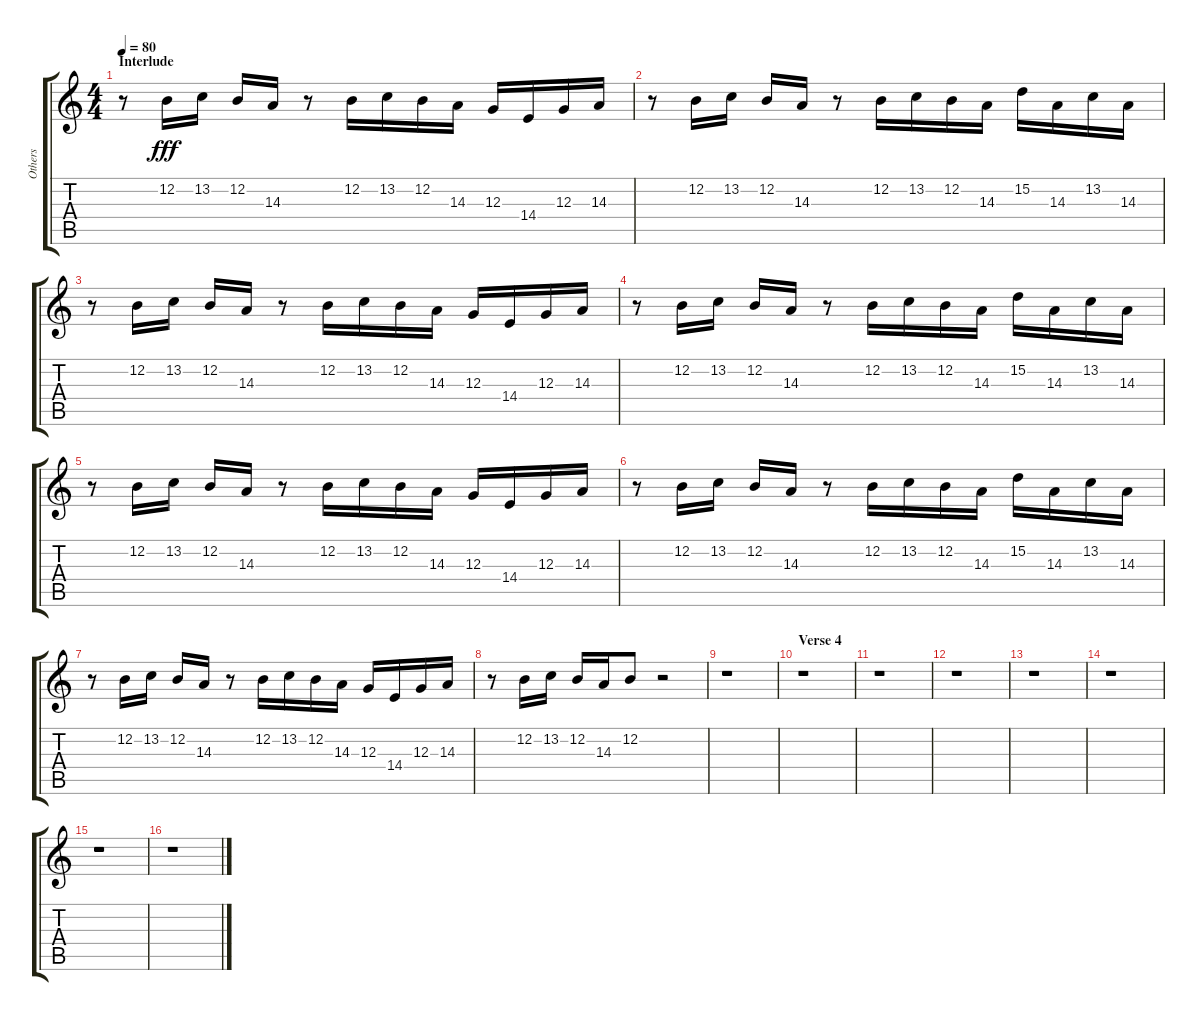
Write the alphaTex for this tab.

\track ("Others" "Others") {instrument stringensemble1}
\staff {score tabs}
\tuning (E4 B3 G3 D3 A2 E2) {hide}
\ts (4 4)
\section ("" "Interlude")
\tempo 80
\clef g2
\ks c
r.8{dy fff} 12.2.16{instrument marimba} 13.2.16 12.2.16 14.3.16 r.8 12.2.16 13.2.16 12.2.16 14.3.16 12.3.16 14.4.16 12.3.16 14.3.16 |
r.8 12.2.16{instrument marimba} 13.2.16 12.2.16 14.3.16 r.8 12.2.16 13.2.16 12.2.16 14.3.16 15.2.16 14.3.16 13.2.16 14.3.16 |
r.8 12.2.16{instrument marimba} 13.2.16 12.2.16 14.3.16 r.8 12.2.16 13.2.16 12.2.16 14.3.16 12.3.16 14.4.16 12.3.16 14.3.16 |
r.8 12.2.16{instrument marimba} 13.2.16 12.2.16 14.3.16 r.8 12.2.16 13.2.16 12.2.16 14.3.16 15.2.16 14.3.16 13.2.16 14.3.16 |
r.8 12.2.16{instrument marimba} 13.2.16 12.2.16 14.3.16 r.8 12.2.16 13.2.16 12.2.16 14.3.16 12.3.16 14.4.16 12.3.16 14.3.16 |
r.8 12.2.16{instrument marimba} 13.2.16 12.2.16 14.3.16 r.8 12.2.16 13.2.16 12.2.16 14.3.16 15.2.16 14.3.16 13.2.16 14.3.16 |
r.8 12.2.16{instrument marimba} 13.2.16 12.2.16 14.3.16 r.8 12.2.16 13.2.16 12.2.16 14.3.16 12.3.16 14.4.16 12.3.16 14.3.16 |
r.8 12.2.16{instrument marimba} 13.2.16 12.2.16 14.3.16 12.2.8 r.2 |
r.1 |
\section ("" "Verse 4")
r.1 |
r.1 |
r.1 |
r.1 |
r.1 |
r.1 |
r.1
